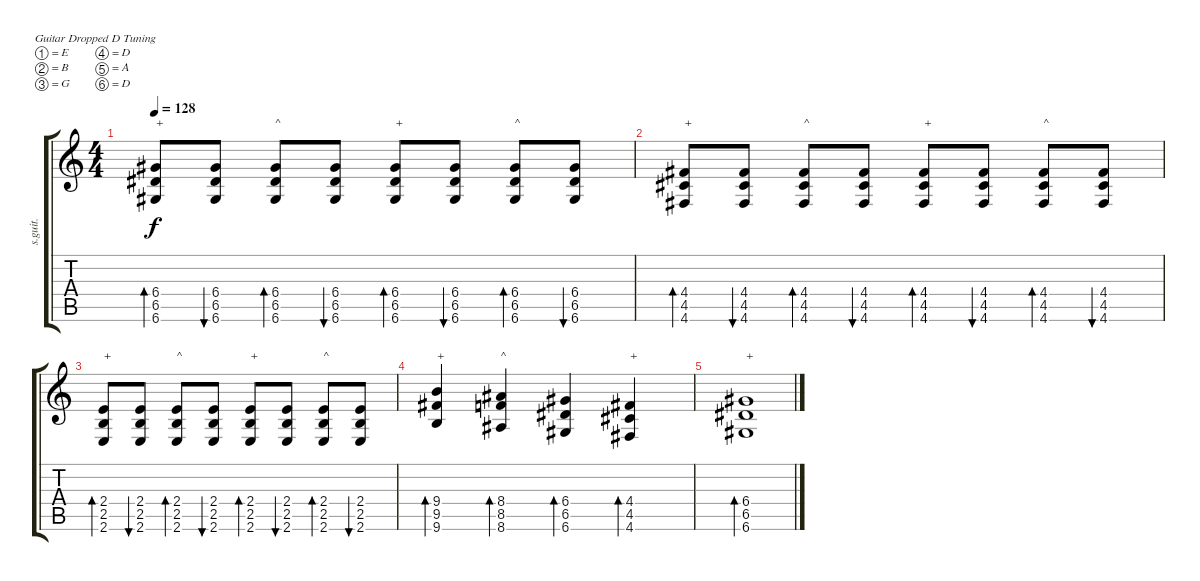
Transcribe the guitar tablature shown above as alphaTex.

\defaultSystemsLayout 4
\bracketExtendMode groupsimilarinstruments
\otherSystemsTrackNameOrientation horizontal
\track ("宋依凡 " "s.guit.") {instrument acousticguitarsteel}
\staff {score tabs}
\tuning (E4 B3 G3 D3 A2 D2)
\ts (4 4)
\tempo 128
\clef g2
\ks c
(6.4{acc #} 6.5{acc #} 6.6{acc #}).8{bd 60 txt "+" dy f beam Up} (6.4{acc #} 6.5{acc #} 6.6{acc #}).8{bu 60 beam Up} (6.4{acc #} 6.5{acc #} 6.6{acc #}).8{bd 60 txt "^" beam Up} (6.4{acc #} 6.5{acc #} 6.6{acc #}).8{bu 60 beam Up} (6.4{acc #} 6.5{acc #} 6.6{acc #}).8{bd 60 txt "+" beam Up} (6.4{acc #} 6.5{acc #} 6.6{acc #}).8{bu 60 beam Up} (6.4{acc #} 6.5{acc #} 6.6{acc #}).8{bd 60 txt "^" beam Up} (6.4{acc #} 6.5{acc #} 6.6{acc #}).8{bu 60 beam Up} |
(4.4{acc #} 4.5{acc #} 4.6{acc #}).8{bd 60 txt "+" beam Up} (4.4{acc #} 4.5{acc #} 4.6{acc #}).8{bu 60 beam Up} (4.4{acc #} 4.5{acc #} 4.6{acc #}).8{bd 60 txt "^" beam Up} (4.4{acc #} 4.5{acc #} 4.6{acc #}).8{bu 60 beam Up} (4.4{acc #} 4.5{acc #} 4.6{acc #}).8{bd 60 txt "+" beam Up} (4.4{acc #} 4.5{acc #} 4.6{acc #}).8{bu 60 beam Up} (4.4{acc #} 4.5{acc #} 4.6{acc #}).8{bd 60 txt "^" beam Up} (4.4{acc #} 4.5{acc #} 4.6{acc #}).8{bu 60 beam Up} |
(2.4 2.5 2.6).8{bd 60 txt "+" beam Up} (2.4 2.5 2.6).8{bu 60 beam Up} (2.4 2.5 2.6).8{bd 60 txt "^" beam Up} (2.4 2.5 2.6).8{bu 60 beam Up} (2.4 2.5 2.6).8{bd 60 txt "+" beam Up} (2.4 2.5 2.6).8{bu 60 beam Up} (2.4 2.5 2.6).8{bd 60 txt "^" beam Up} (2.4 2.5 2.6).8{bu 60 beam Up} |
(9.4 9.5{acc #} 9.6).4{bd 60 txt "+" beam Up} (8.4{acc #} 8.5 8.6{acc #}).4{bd 60 txt "^" beam Up} (6.4{acc #} 6.5{acc #} 6.6{acc #}).4{bd 60 beam Up} (4.4{acc #} 4.5{acc #} 4.6{acc #}).4{bd 60 txt "+" beam Up} |
(6.4{acc #} 6.5{acc #} 6.6{acc #}).1{bd 60 txt "+" beam Up}
